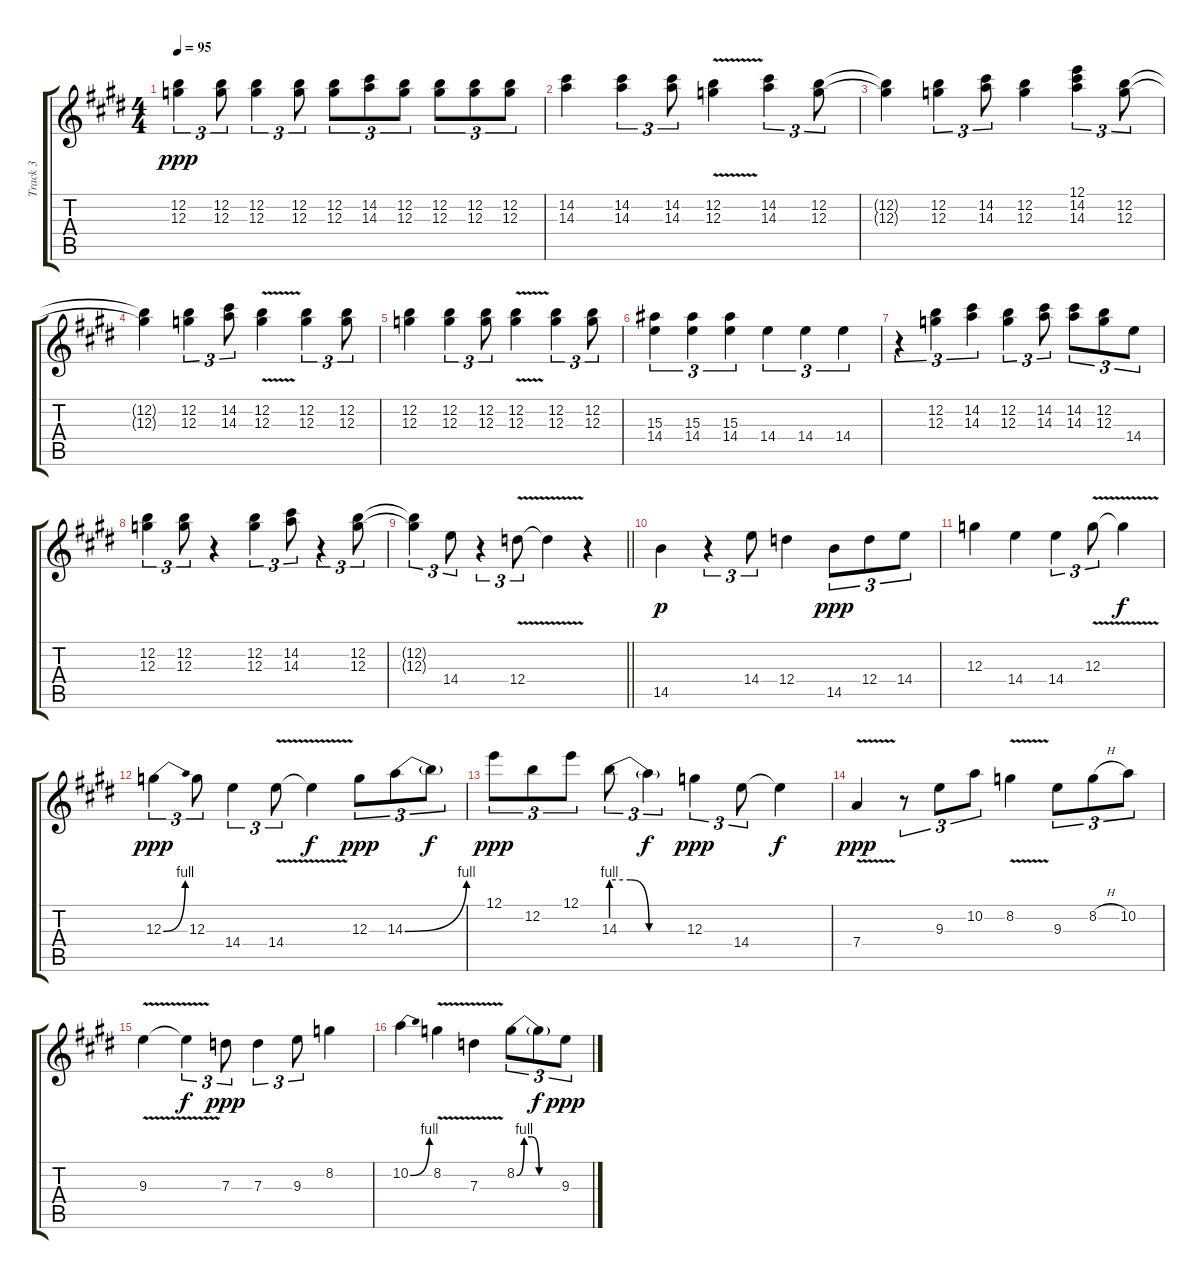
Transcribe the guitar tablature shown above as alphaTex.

\track ("Track 3" "Track 3") {instrument electricguitarjazz}
\staff {score tabs}
\tuning (E4 B3 G3 D3 A2 E2) {hide}
\ts (4 4)
\tempo 95
\clef g2
\ks e
(12.2 12.3).4{tu (3 2) dy ppp} (12.2 12.3).8{tu (3 2)} (12.2 12.3).4{tu (3 2)} (12.2 12.3).8{tu (3 2)} (12.2 12.3).8{tu (3 2)} (14.2 14.3).8{tu (3 2)} (12.2 12.3).8{tu (3 2)} (12.2 12.3).8{tu (3 2)} (12.2 12.3).8{tu (3 2)} (12.2 12.3).8{tu (3 2)} |
(14.2 14.3).4 (14.2 14.3).4{tu (3 2)} (14.2 14.3).8{tu (3 2)} (12.2{v} 12.3{v}).4 (14.2 14.3).4{tu (3 2)} (12.2 12.3).8{tu (3 2)} |
(12.2{t} 12.3{t}).4 (12.2 12.3).4{tu (3 2)} (14.2 14.3).8{tu (3 2)} (12.2 12.3).4 (12.1 14.2 14.3).4{tu (3 2)} (12.2 12.3).8{tu (3 2)} |
(12.2{t} 12.3{t}).4 (12.2 12.3).4{tu (3 2)} (14.2 14.3).8{tu (3 2)} (12.2{v} 12.3{v}).4 (12.2 12.3).4{tu (3 2)} (12.2 12.3).8{tu (3 2)} |
(12.2 12.3).4 (12.2 12.3).4{tu (3 2)} (12.2 12.3).8{tu (3 2)} (12.2{v} 12.3{v}).4 (12.2 12.3).4{tu (3 2)} (12.2 12.3).8{tu (3 2)} |
(15.3 14.4).4{tu (3 2)} (15.3 14.4).4{tu (3 2)} (15.3 14.4).4{tu (3 2)} 14.4.4{tu (3 2)} 14.4.4{tu (3 2)} 14.4.4{tu (3 2)} |
r.4{tu (3 2)} (12.2 12.3).4{tu (3 2)} (14.2 14.3).4{tu (3 2)} (12.2 12.3).4{tu (3 2)} (14.2 14.3).8{tu (3 2)} (14.2 14.3).8{tu (3 2)} (12.2 12.3).8{tu (3 2)} 14.4.8{tu (3 2)} |
(12.2 12.3).4{tu (3 2)} (12.2 12.3).8{tu (3 2)} r.4 (12.2 12.3).4{tu (3 2)} (14.2 14.3).8{tu (3 2)} r.4{tu (3 2)} (12.2 12.3).8{tu (3 2)} |
\barLineRight lightlight
(12.2{t} 12.3{t}).4{tu (3 2)} 14.4.8{tu (3 2)} r.4{tu (3 2)} 12.4{v}.8{tu (3 2)} 12.4{t}.4 r.4 |
14.5.4{dy p} r.4{tu (3 2)} 14.4.8{tu (3 2)} 12.4.4 14.5.8{tu (3 2) dy ppp} 12.4.8{tu (3 2)} 14.4.8{tu (3 2)} |
12.3.4 14.4.4 14.4.4{tu (3 2)} 12.3{v}.8{tu (3 2)} 12.3{t}.4{dy f} |
12.3{be (bend 0 0 60 4)}.4{tu (3 2) dy ppp} 12.3.8{tu (3 2)} 14.4.4{tu (3 2)} 14.4{v}.8{tu (3 2)} 14.4{t}.4{dy f} 12.3.8{tu (3 2) dy ppp} 14.3{be (bend 0 0 60 4)}.8{tu (3 2)} 14.3{t}.8{tu (3 2) dy f} |
12.1.8{tu (3 2) dy ppp} 12.2.8{tu (3 2)} 12.1.8{tu (3 2)} 14.3{be (custom 0 4 15 4 30 0 60 0)}.8{tu (3 2)} 14.3{t}.4{tu (3 2) dy f} 12.3.4{tu (3 2) dy ppp} 14.4.8{tu (3 2)} 14.4{t}.4{dy f} |
7.4{v}.4{dy ppp} r.8{tu (3 2)} 9.3.8{tu (3 2)} 10.2.8{tu (3 2)} 8.2{v}.4 9.3.8{tu (3 2)} 8.2{h}.8{tu (3 2)} 10.2.8{tu (3 2)} |
9.3{v}.4 9.3{t}.4{tu (3 2) dy f} 7.3.8{tu (3 2) dy ppp} 7.3.4{tu (3 2)} 9.3.8{tu (3 2)} 8.2.4 |
10.2{be (bend 0 0 60 4)}.4 8.2{v}.4 7.3{v}.4 8.2{be (custom 0 0 10 4 20 4 30 0 60 0)}.8{tu (3 2)} 8.2{t}.8{tu (3 2) dy f} 9.3.8{tu (3 2) dy ppp}
